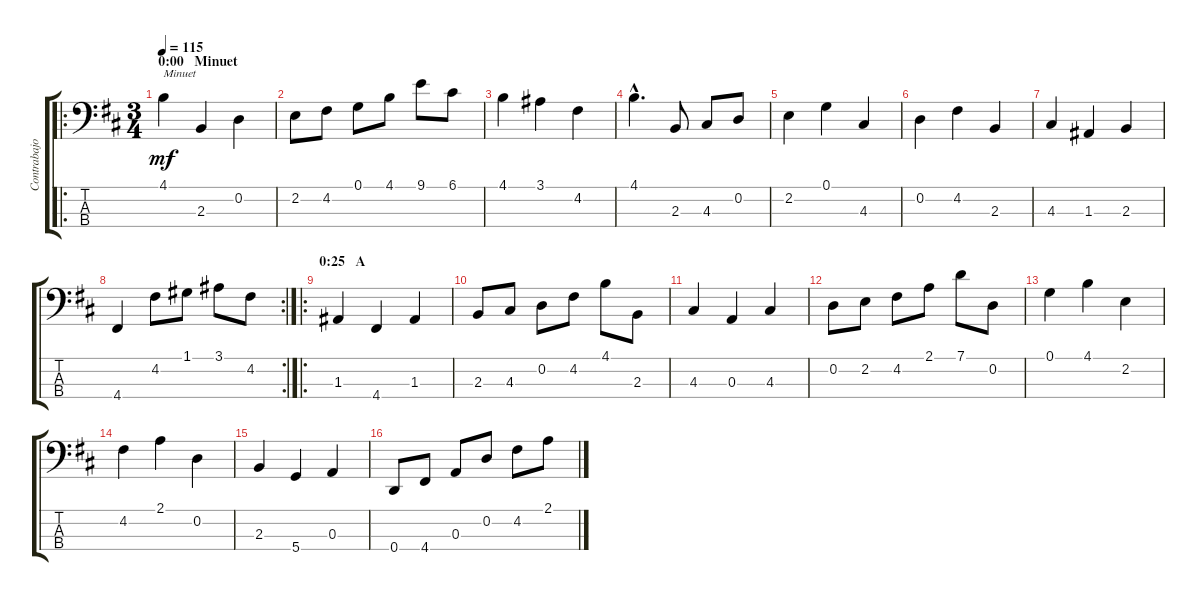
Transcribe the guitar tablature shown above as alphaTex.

\track ("Contrabajo" "Contrabajo") {instrument contrabass}
\staff {score tabs}
\tuning (G2 D2 A1 D1) {hide}
\ro
\ts (3 4)
\section ("" "0:00   Minuet")
\tempo 115
\tempo 130
\tempo 115
\clef f4
\ks bminor
4.1.4{txt "Minuet" dy mf instrument contrabass} 2.3.4 0.2.4 |
2.2.8 4.2.8 0.1.8 4.1.8 9.1.8 6.1.8 |
4.1.4 3.1.4 4.2.4 |
4.1{hac}.4{d} 2.3.8 4.3.8 0.2.8 |
2.2.4 0.1.4 4.3.4 |
0.2.4 4.2.4 2.3.4 |
4.3.4 1.3.4 2.3.4 |
\rc 2
4.4.4 4.2.8 1.1.8 3.1.8 4.2.8 |
\ro
\section ("" "0:25   A")
1.3.4 4.4.4 1.3.4 |
2.3.8 4.3.8 0.2.8 4.2.8 4.1.8 2.3.8 |
4.3.4 0.3.4 4.3.4 |
0.2.8 2.2.8 4.2.8 2.1.8 7.1.8 0.2.8 |
0.1.4 4.1.4 2.2.4 |
4.2.4 2.1.4 0.2.4 |
2.3.4 5.4.4 0.3.4 |
0.4.8 4.4.8 0.3.8 0.2.8 4.2.8 2.1.8
